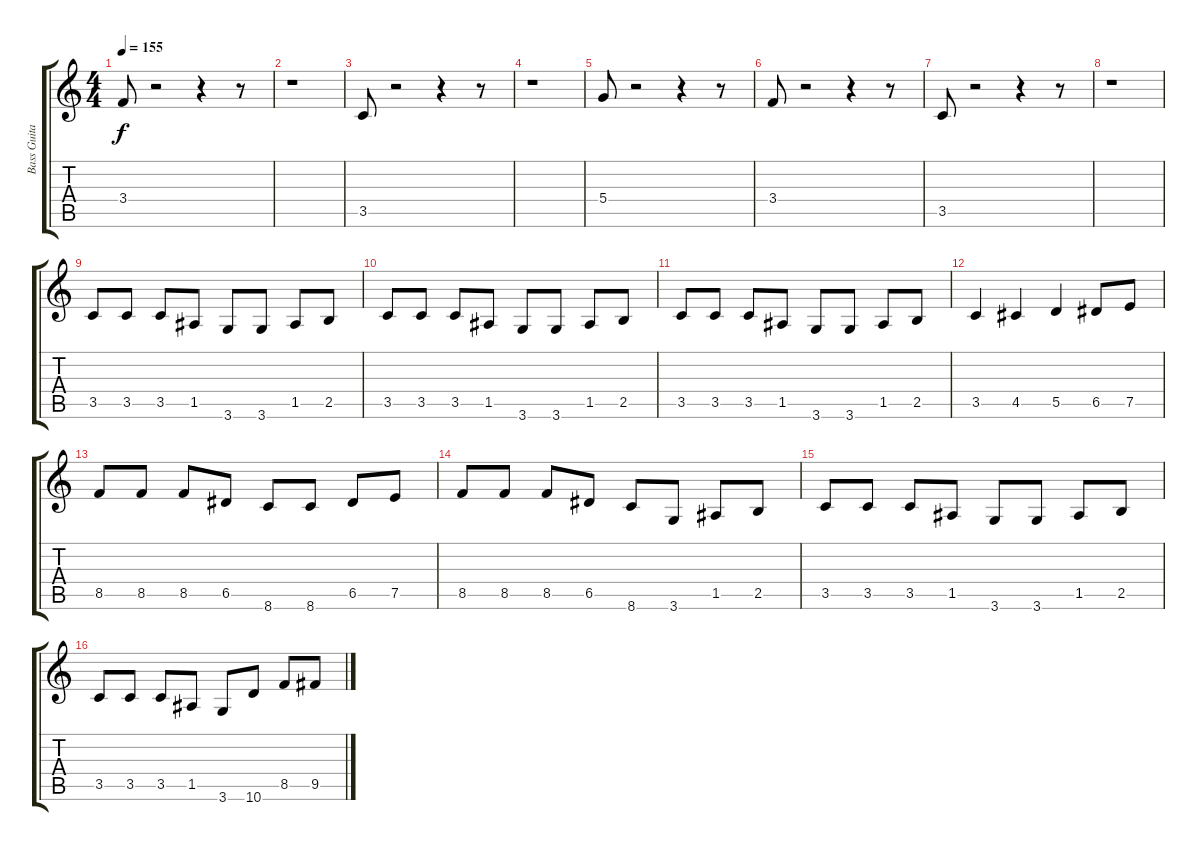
\track ("Bass Guitar" "Bass Guita") {instrument fretlessbass}
\staff {score tabs}
\tuning (E4 B3 G3 D3 A2 E2) {hide}
\ts (4 4)
\tempo 155
\clef g2
\ks c
3.4.8{dy f} r.2 r.4 r.8 |
r.1 |
3.5.8 r.2 r.4 r.8 |
r.1 |
5.4.8 r.2 r.4 r.8 |
3.4.8 r.2 r.4 r.8 |
3.5.8 r.2 r.4 r.8 |
r.1 |
3.5.8 3.5.8 3.5.8 1.5.8 3.6.8 3.6.8 1.5.8 2.5.8 |
3.5.8 3.5.8 3.5.8 1.5.8 3.6.8 3.6.8 1.5.8 2.5.8 |
3.5.8 3.5.8 3.5.8 1.5.8 3.6.8 3.6.8 1.5.8 2.5.8 |
3.5.4 4.5.4 5.5.4 6.5.8 7.5.8 |
8.5.8 8.5.8 8.5.8 6.5.8 8.6.8 8.6.8 6.5.8 7.5.8 |
8.5.8 8.5.8 8.5.8 6.5.8 8.6.8 3.6.8 1.5.8 2.5.8 |
3.5.8 3.5.8 3.5.8 1.5.8 3.6.8 3.6.8 1.5.8 2.5.8 |
3.5.8 3.5.8 3.5.8 1.5.8 3.6.8 10.6.8 8.5.8 9.5.8
